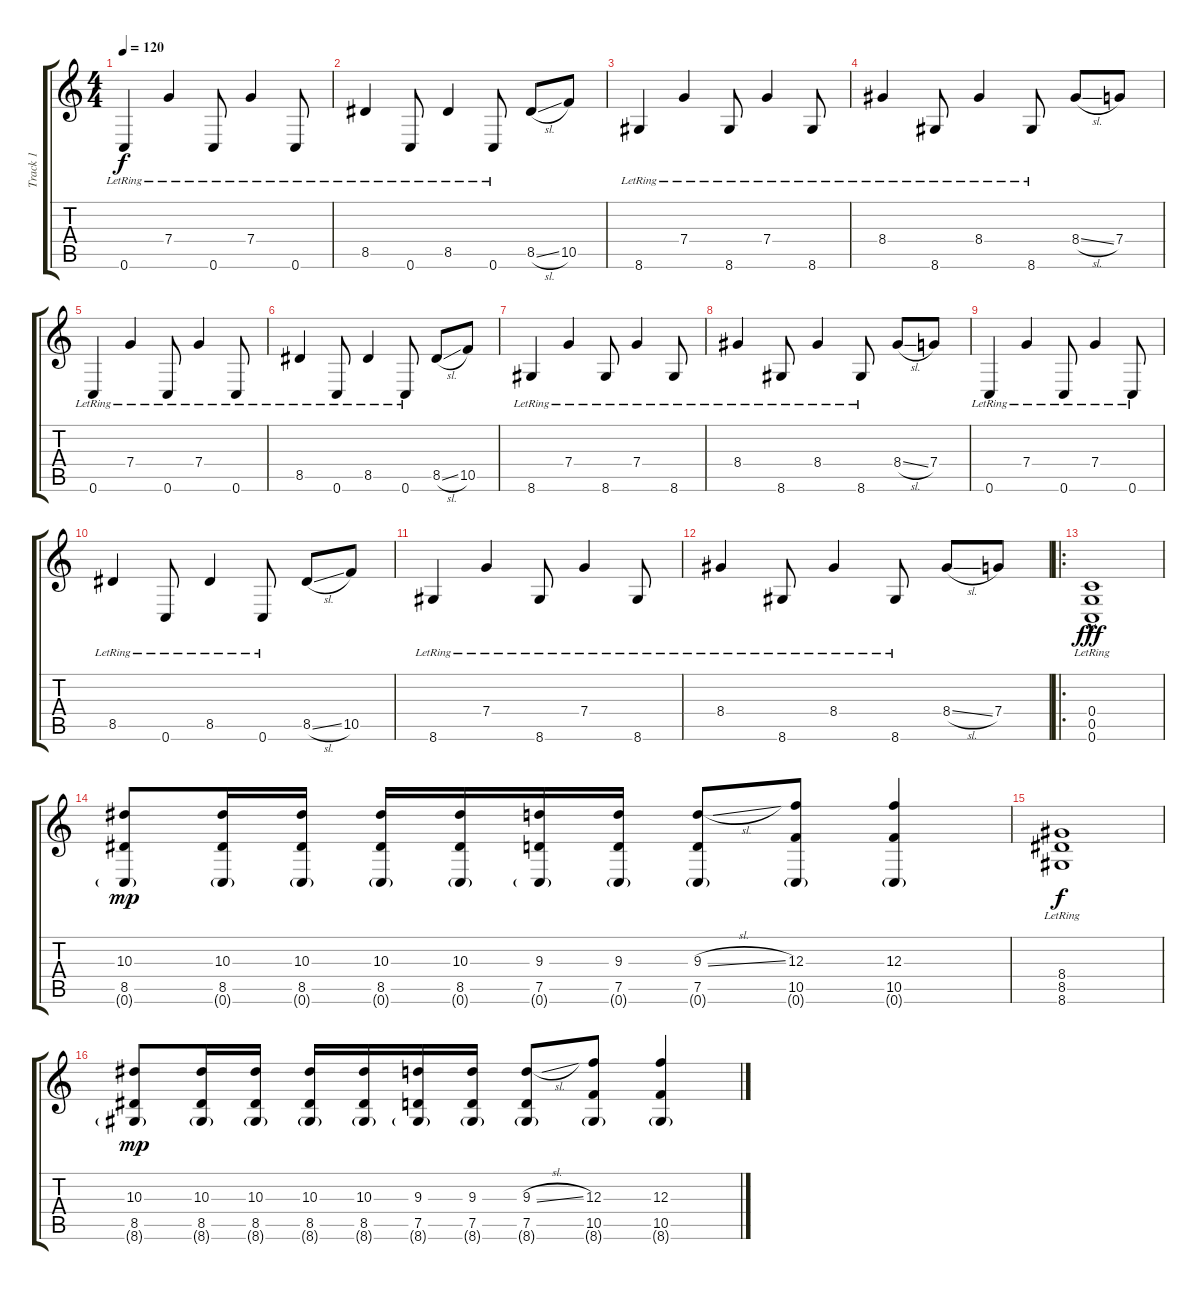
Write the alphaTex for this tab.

\track ("Track 1" "Track 1") {instrument electricguitarclean}
\staff {score tabs}
\tuning (D4 A3 F3 C3 G2 C2) {hide}
\ts (4 4)
\tempo 120
\clef g2
\ks c
0.6{lr}.4{dy f} 7.4{lr}.4 0.6{lr}.8 7.4{lr}.4 0.6{lr}.8 |
8.5{lr}.4 0.6{lr}.8 8.5{lr}.4 0.6{lr}.8 8.5{sl}.8 10.5.8 |
8.6{lr}.4 7.4{lr}.4 8.6{lr}.8 7.4{lr}.4 8.6{lr}.8 |
8.4{lr}.4 8.6{lr}.8 8.4{lr}.4 8.6{lr}.8 8.4{sl}.8 7.4.8 |
0.6{lr}.4 7.4{lr}.4 0.6{lr}.8 7.4{lr}.4 0.6{lr}.8 |
8.5{lr}.4 0.6{lr}.8 8.5{lr}.4 0.6{lr}.8 8.5{sl}.8 10.5.8 |
8.6{lr}.4 7.4{lr}.4 8.6{lr}.8 7.4{lr}.4 8.6{lr}.8 |
8.4{lr}.4 8.6{lr}.8 8.4{lr}.4 8.6{lr}.8 8.4{sl}.8 7.4.8 |
0.6{lr}.4 7.4{lr}.4 0.6{lr}.8 7.4{lr}.4 0.6{lr}.8 |
8.5{lr}.4 0.6{lr}.8 8.5{lr}.4 0.6{lr}.8 8.5{sl}.8 10.5.8 |
8.6{lr}.4 7.4{lr}.4 8.6{lr}.8 7.4{lr}.4 8.6{lr}.8 |
8.4{lr}.4 8.6{lr}.8 8.4{lr}.4 8.6{lr}.8 8.4{sl}.8 7.4.8 |
\ro
(0.4{hac lr} 0.5{hac lr} 0.6{hac lr}).1{dy fff instrument electricguitarclean} |
(10.3 8.5 0.6{g}).8{dy mp} (10.3 8.5 0.6{g}).16 (10.3 8.5 0.6{g}).16 (10.3 8.5 0.6{g}).16 (10.3 8.5 0.6{g}).16 (9.3 7.5 0.6{g}).16 (9.3 7.5 0.6{g}).16 (9.3{sl} 7.5 0.6{g}).8 (12.3 10.5 0.6{g}).8 (12.3 10.5 0.6{g}).4 |
(8.4{lr} 8.5{lr} 8.6{lr}).1{dy f} |
(10.3 8.5 8.6{g}).8{dy mp} (10.3 8.5 8.6{g}).16 (10.3 8.5 8.6{g}).16 (10.3 8.5 8.6{g}).16 (10.3 8.5 8.6{g}).16 (9.3 7.5 8.6{g}).16 (9.3 7.5 8.6{g}).16 (9.3{sl} 7.5 8.6{g}).8 (12.3 10.5 8.6{g}).8 (12.3 10.5 8.6{g}).4
